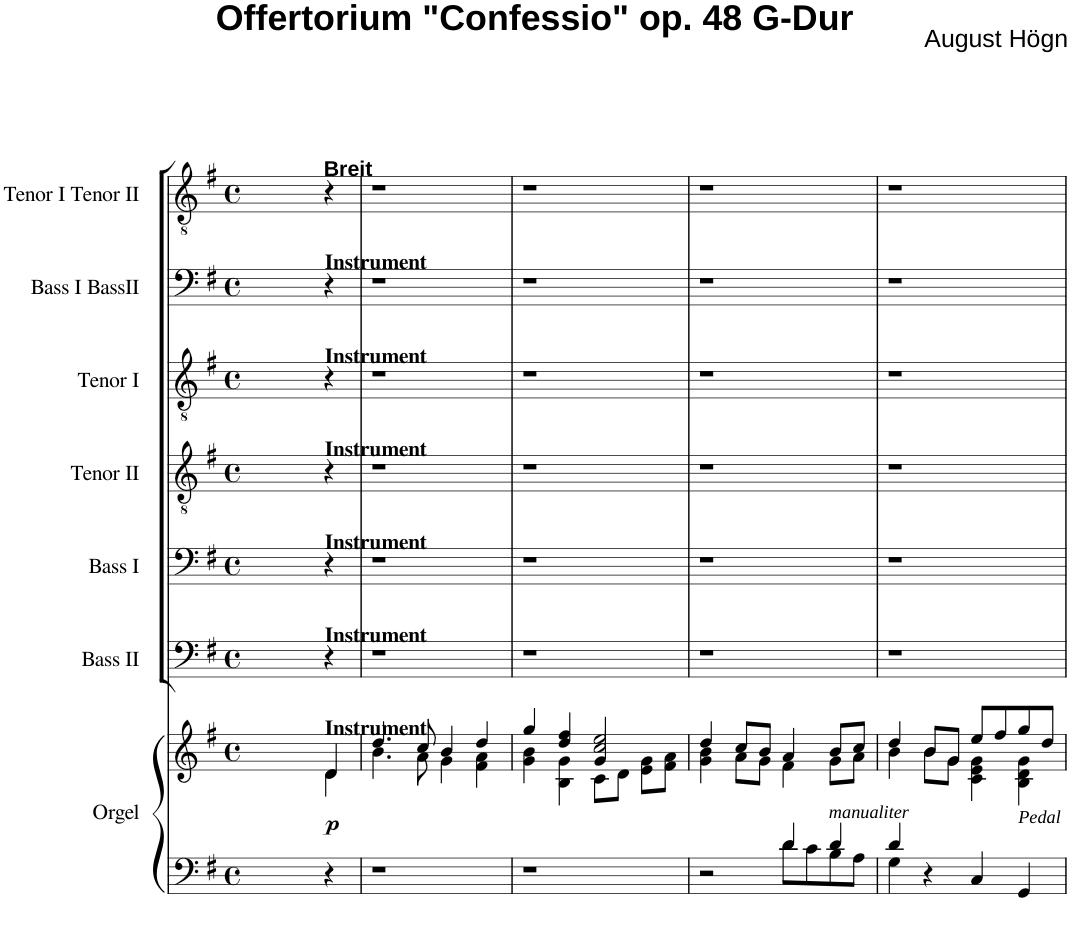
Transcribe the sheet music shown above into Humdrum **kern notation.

**kern	**kern	**dynam	**kern	**kern	**kern	**kern	**kern	**kern
*part7	*part7	*part7	*part6	*part5	*part4	*part3	*part2	*part1
*staff8	*staff7	*staff7/8	*staff6	*staff5	*staff4	*staff3	*staff2	*staff1
*I"Orgel	*	*	*I"Bass II	*I"Bass I	*I"Tenor II	*I"Tenor I	*I"Bass I BassII	*I"Tenor I Tenor II
*I'Org.	*	*	*I'B. II	*I'B. I	*I'T. II	*I'T. I	*I'B.	*I'T.
*clefF4	*clefG2	*	*clefF4	*clefF4	*clefGv2	*clefGv2	*clefF4	*clefGv2
*	*	*	*	*	*Trd7c12	*Trd7c12	*	*Trd7c12
*k[f#]	*k[f#]	*	*k[f#]	*k[f#]	*k[f#]	*k[f#]	*k[f#]	*k[f#]
*G:	*G:	*	*G:	*G:	*G:	*G:	*G:	*G:
*M4/4	*M4/4	*	*M4/4	*M4/4	*M4/4	*M4/4	*M4/4	*M4/4
*met(c)	*met(c)	*	*met(c)	*met(c)	*met(c)	*met(c)	*met(c)	*met(c)
=1	=1	=1	=1	=1	=1	=1	=1	=1
*	*^	*	*	*	*	*	*	*
2.ryy	2.ryy	2.ryy	.	2.ryy	2.ryy	2.ryy	2.ryy	2.ryy	2.ryy
!	!	!	!	!	!	!	!	!	!LO:TX:a:B:t=Breit
!	!	!	!	!	!	!	!	!LO:TX:a:B:t=Instrument	!
!	!	!	!	!	!	!	!LO:TX:a:B:t=Instrument	!	!
!	!	!	!	!	!	!LO:TX:a:B:t=Instrument	!	!	!
!	!	!	!	!	!LO:TX:a:B:t=Instrument	!	!	!	!
!	!	!	!	!LO:TX:a:B:t=Instrument	!	!	!	!	!
!	!LO:TX:a:B:t=Instrument	!	!	!	!	!	!	!	!
!	!	!	!LO:DY:b	!	!	!	!	!	!
4r	4d/	4d\	p	4r	4r	4r	4r	4r	4r
=2	=2	=2	=2	=2	=2	=2	=2	=2	=2
1r	4.dd/	4.b\	.	1r	1r	1r	1r	1r	1r
.	8cc/	8a\	.	.	.	.	.	.	.
.	4b/	4g\	.	.	.	.	.	.	.
.	4dd/	4f#\ 4a\	.	.	.	.	.	.	.
=3	=3	=3	=3	=3	=3	=3	=3	=3	=3
*	*	*^	*	*	*	*	*	*	*
1r	4gg/	4g\ 4b\	2ryy	.	1r	1r	1r	1r	1r	1r
.	4dd/ 4ff#/	4B\ 4g\	.	.	.	.	.	.	.	.
.	2cc/ 2ee/	8c\L	4g/	.	.	.	.	.	.	.
.	.	8d\J	.	.	.	.	.	.	.	.
.	.	8e\ 8g\L	4ryy	.	.	.	.	.	.	.
.	.	8f#\ 8a\J	.	.	.	.	.	.	.	.
*	*	*v	*v	*	*	*	*	*	*	*
=4	=4	=4	=4	=4	=4	=4	=4	=4	=4
*^	*	*	*	*	*	*	*	*	*
2r	2ryy	4dd/	4g\ 4b\	.	1r	1r	1r	1r	1r	1r
.	.	8cc/L	8a\L	.	.	.	.	.	.	.
.	.	8b/J	8g\J	.	.	.	.	.	.	.
4d/	8d\L	4a/	4f#\	.	.	.	.	.	.	.
.	8c\	.	.	.	.	.	.	.	.	.
!LO:TX:a:i:t=manualiter	!	!	!	!	!	!	!	!	!	!
4d/	8B\	8b/L	8g\L	.	.	.	.	.	.	.
.	8A\J	8cc/J	8a\J	.	.	.	.	.	.	.
=5	=5	=5	=5	=5	=5	=5	=5	=5	=5	=5
4d/	4G\	4dd/	4b\	.	1r	1r	1r	1r	1r	1r
4r	4ryy	8b/L	8b\L	.	.	.	.	.	.	.
.	.	8g/J	8g\J	.	.	.	.	.	.	.
4C/	2ryy	8ee/L	4c\ 4e\ 4g\	.	.	.	.	.	.	.
.	.	8ff#/	.	.	.	.	.	.	.	.
!LO:TX:a:i:t=Pedal	!	!	!	!	!	!	!	!	!	!
4GG/	.	8gg/	4B\ 4d\ 4g\	.	.	.	.	.	.	.
.	.	8dd/J	.	.	.	.	.	.	.	.
*v	*v	*	*	*	*	*	*	*	*	*
*	*v	*v	*	*	*	*	*	*	*
=	=	=	=	=	=	=	=	=
*-	*-	*-	*-	*-	*-	*-	*-	*-
